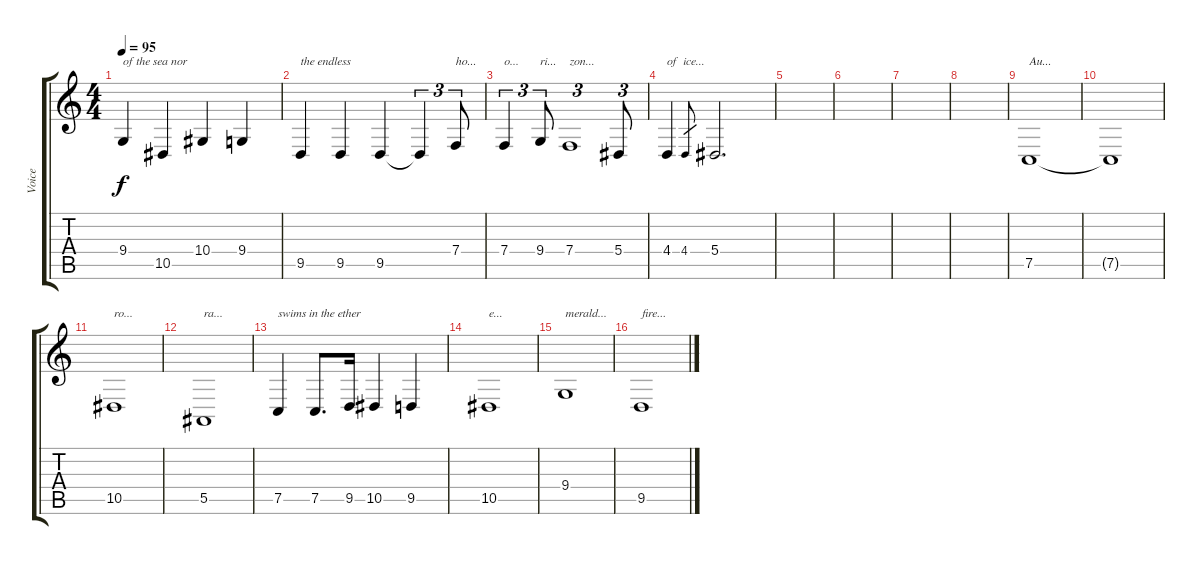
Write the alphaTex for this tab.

\track ("Voice" "Voice") {instrument lead6voice}
\staff {score tabs}
\tuning (C4 G3 Eb3 Bb2 F2 C2) {hide}
\ts (4 4)
\tempo 95
\clef g2
\ks c
9.4.4{txt "of the sea nor" dy f} 10.5.4 10.4.4 9.4.4 |
9.5.4{txt "the endless"} 9.5.4 9.5.4 9.5{t}.4{tu (3 2)} 7.4.8{tu (3 2) txt "ho..."} |
7.4.4{tu (3 2) txt "o..."} 9.4.8{tu (3 2) txt "ri..."} 7.4.1{tu (3 2) txt "zon..."} 5.4.8{tu (3 2)} |
4.4.4{txt "of  ice..."} 4.4.8{gr} 5.4.2{d} |
|
|
|
|
7.5.1{txt "Au..."} |
7.5{t}.1 |
10.5.1{txt "ro..."} |
5.5.1{txt "ra..."} |
7.5.4{txt "swims in the ether"} 7.5.8{d} 9.5.16 10.5.4 9.5.4 |
10.5.1{txt "e..."} |
9.4.1{txt "merald..."} |
9.5.1{txt "fire..."}
